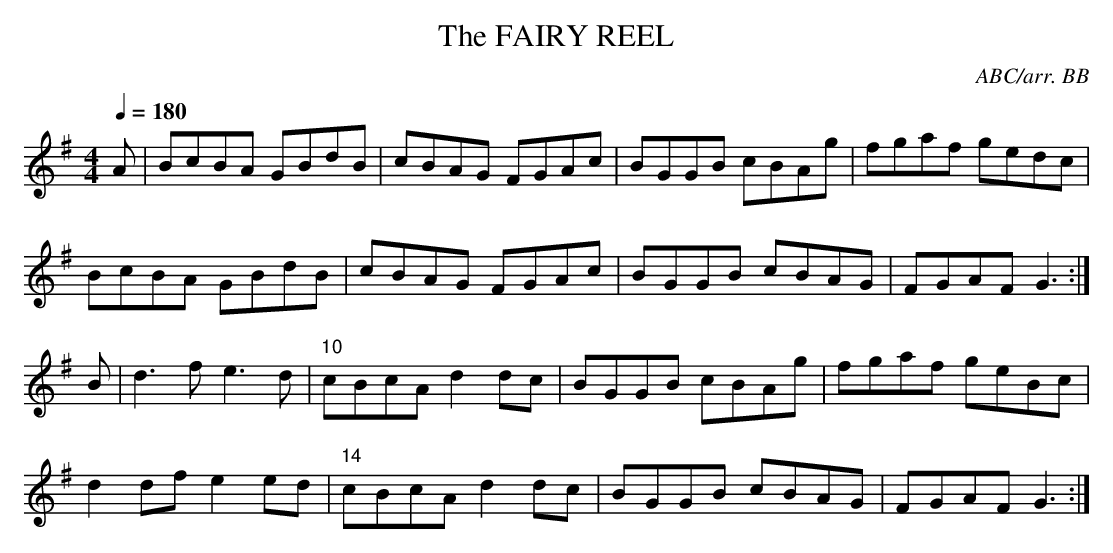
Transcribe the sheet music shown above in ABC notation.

X:1
T:FAIRY REEL, The
C:ABC/arr. BB
Q:1/4=180
of this (with the accented c's in mm 10 and 14 sharp)
L:1/8
M:4/4
K:G
A|BcBA GBdB|cBAG FGAc|BGGB cBAg|fgaf gedc|
BcBA GBdB|cBAG FGAc|BGGB cBAG|FGAF G3 :|
B|d3f e3d|"10"cBcA d2dc|BGGB cBAg|fgaf geBc|
d2df e2ed|"14"cBcA d2dc|BGGB cBAG|FGAF G3 :|
